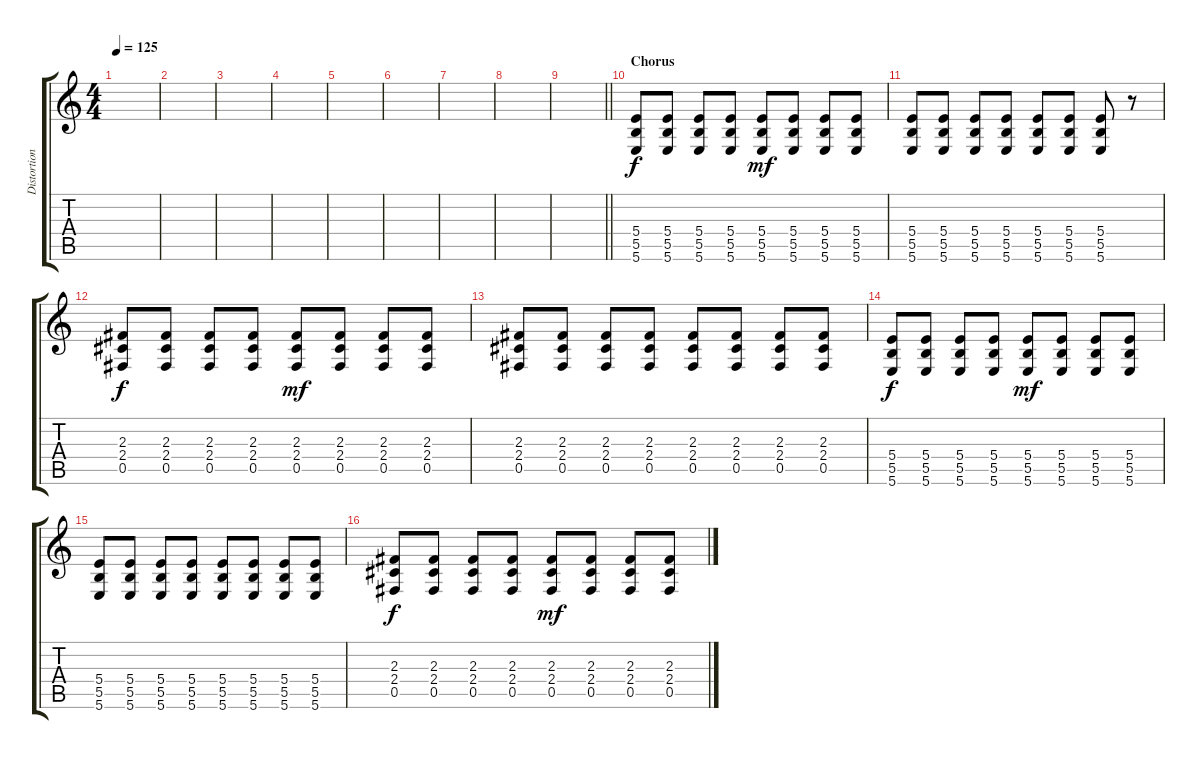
\track ("Distortion 03 - SE" "Distortion") {instrument overdrivenguitar}
\staff {score tabs}
\tuning (Db4 Ab3 E3 B2 Gb2 B1) {hide}
\ts (4 4)
\tempo 125
\clef g2
\ks c
|
|
|
|
|
|
|
|
\barLineRight lightlight
|
\section ("" "Chorus")
(5.4 5.5 5.6).8{volume 7 balance 3} (5.4 5.5 5.6).8 (5.4 5.5 5.6).8 (5.4 5.5 5.6).8 (5.4 5.5 5.6).8{dy mf} (5.4 5.5 5.6).8 (5.4 5.5 5.6).8 (5.4 5.5 5.6).8 |
(5.4 5.5 5.6).8 (5.4 5.5 5.6).8 (5.4 5.5 5.6).8 (5.4 5.5 5.6).8 (5.4 5.5 5.6).8 (5.4 5.5 5.6).8 (5.4 5.5 5.6).8 r.8 |
(2.3 2.4 0.5).8{dy f} (2.3 2.4 0.5).8 (2.3 2.4 0.5).8 (2.3 2.4 0.5).8 (2.3 2.4 0.5).8{dy mf} (2.3 2.4 0.5).8 (2.3 2.4 0.5).8 (2.3 2.4 0.5).8 |
(2.3 2.4 0.5).8 (2.3 2.4 0.5).8 (2.3 2.4 0.5).8 (2.3 2.4 0.5).8 (2.3 2.4 0.5).8 (2.3 2.4 0.5).8 (2.3 2.4 0.5).8 (2.3 2.4 0.5).8 |
(5.4 5.5 5.6).8{dy f} (5.4 5.5 5.6).8 (5.4 5.5 5.6).8 (5.4 5.5 5.6).8 (5.4 5.5 5.6).8{dy mf} (5.4 5.5 5.6).8 (5.4 5.5 5.6).8 (5.4 5.5 5.6).8 |
(5.4 5.5 5.6).8 (5.4 5.5 5.6).8 (5.4 5.5 5.6).8 (5.4 5.5 5.6).8 (5.4 5.5 5.6).8 (5.4 5.5 5.6).8 (5.4 5.5 5.6).8 (5.4 5.5 5.6).8 |
(2.3 2.4 0.5).8{dy f} (2.3 2.4 0.5).8 (2.3 2.4 0.5).8 (2.3 2.4 0.5).8 (2.3 2.4 0.5).8{dy mf} (2.3 2.4 0.5).8 (2.3 2.4 0.5).8 (2.3 2.4 0.5).8
